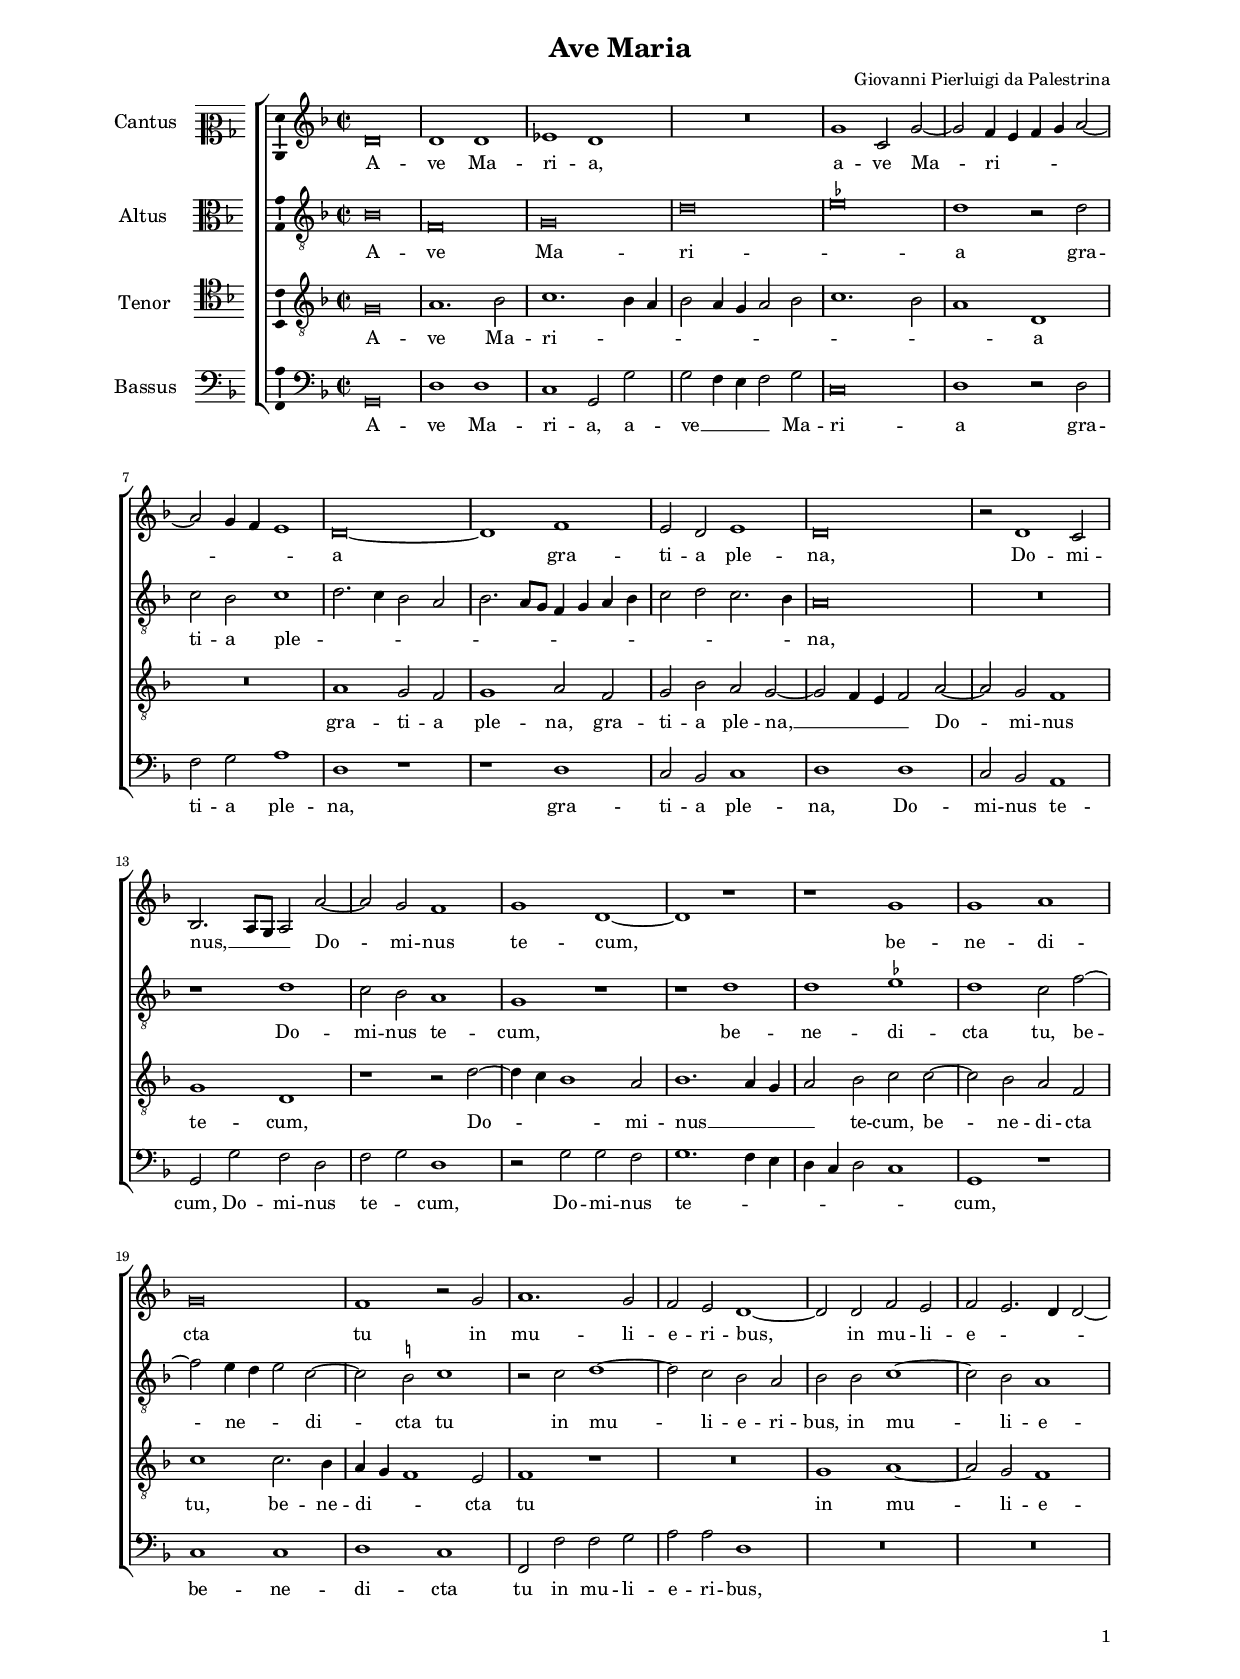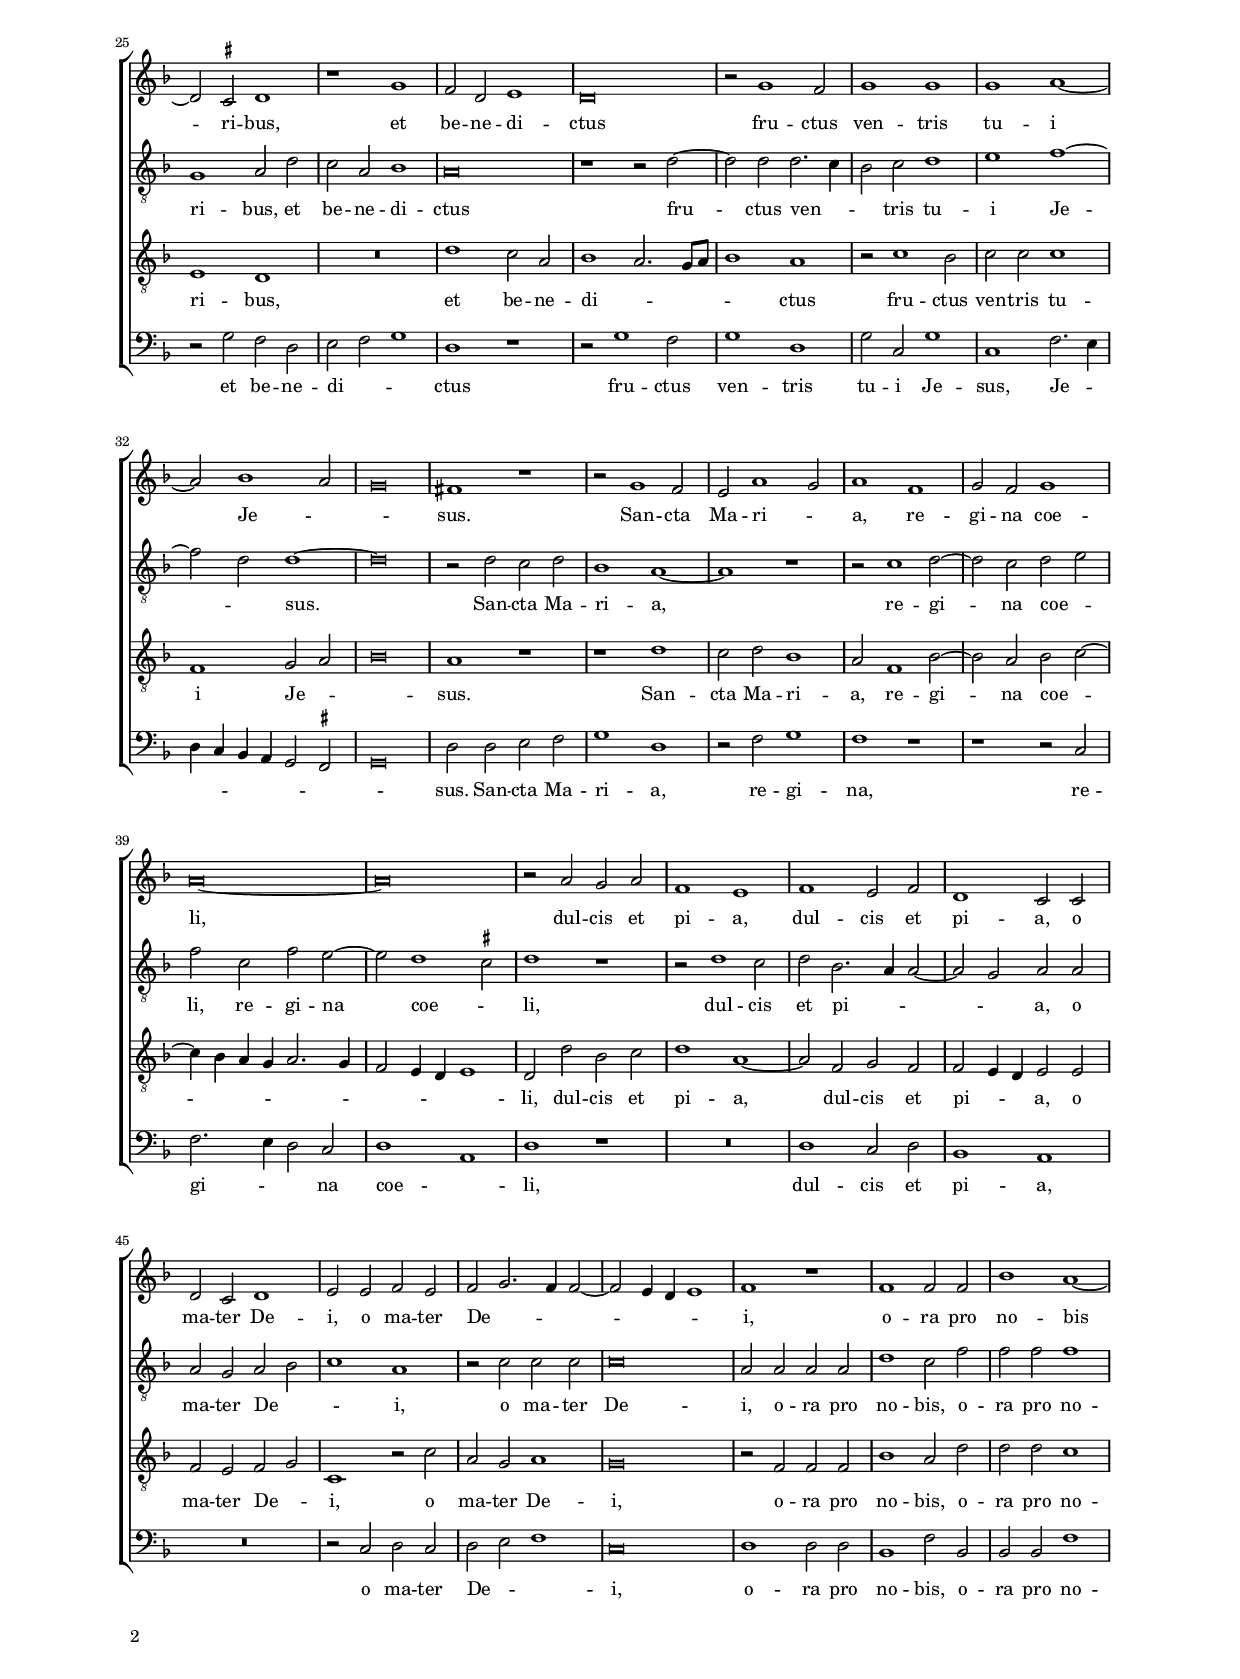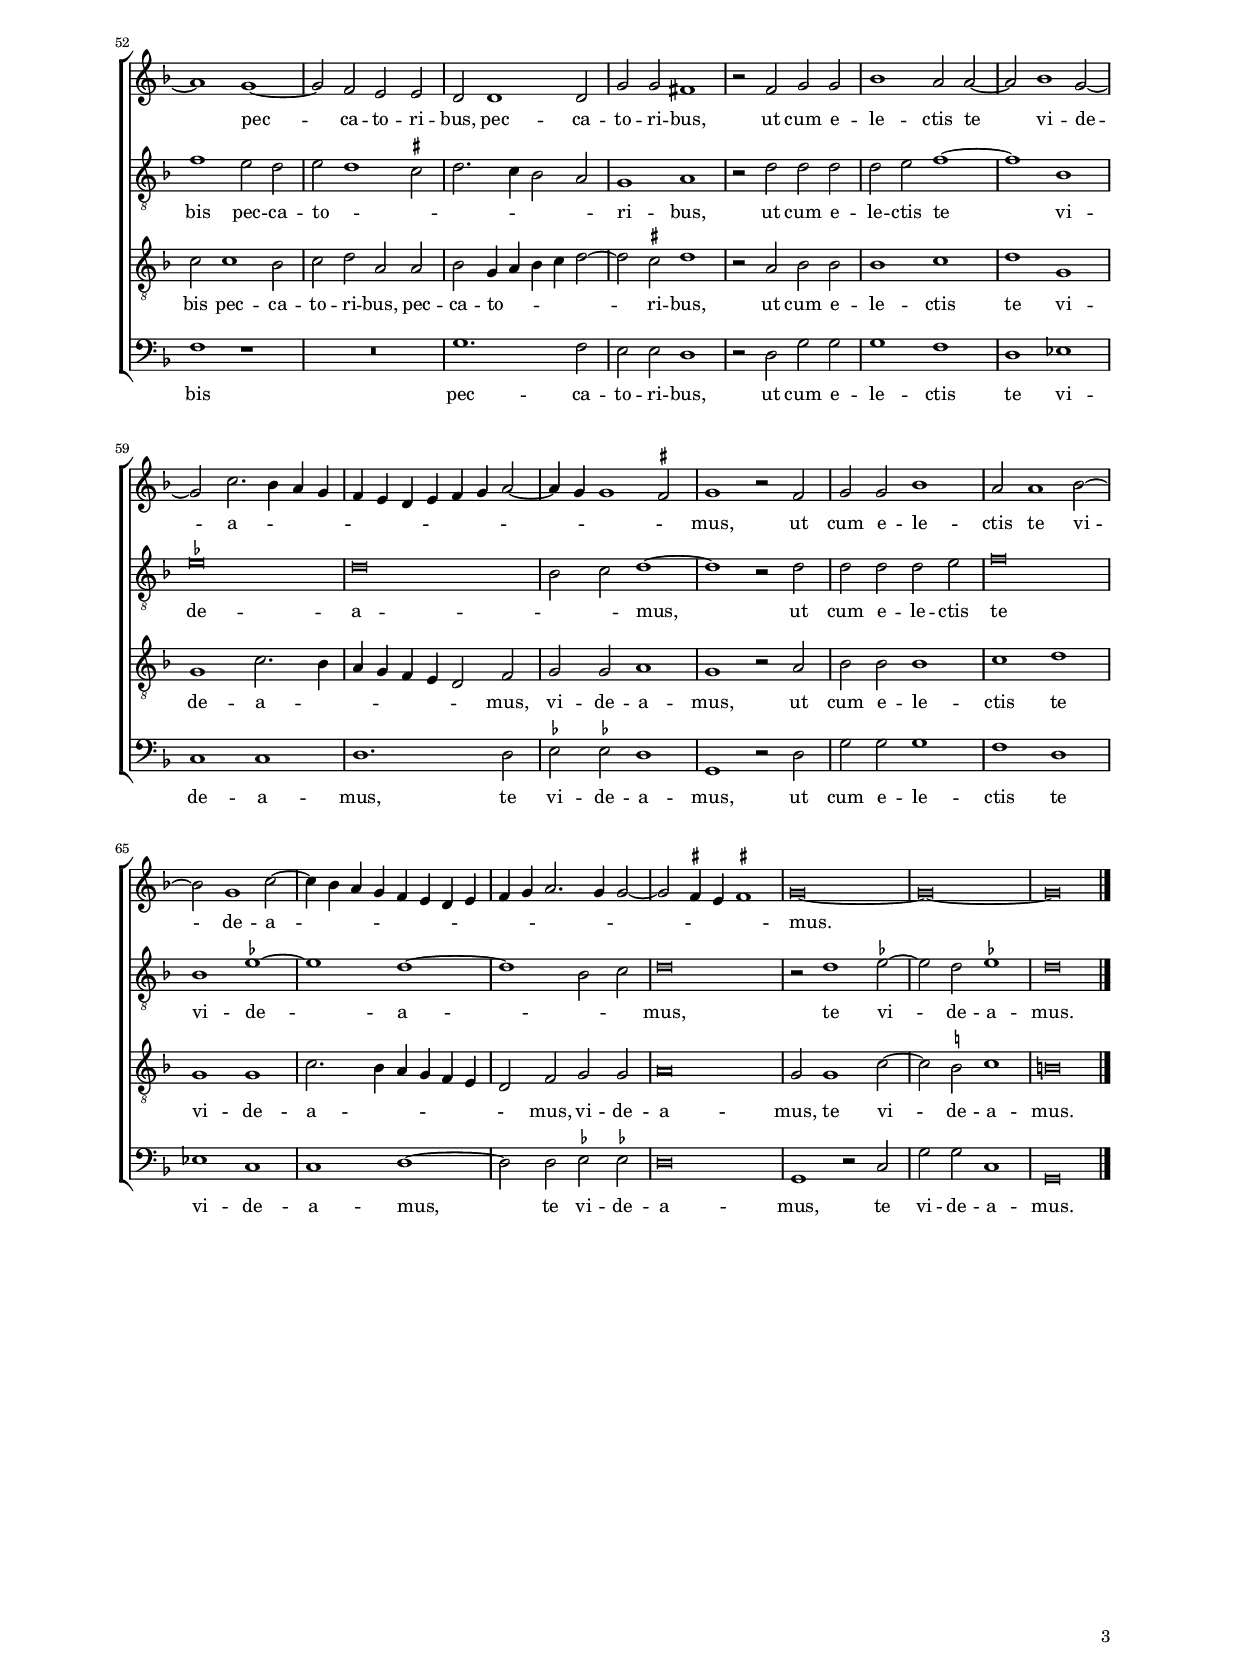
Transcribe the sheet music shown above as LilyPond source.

\header
{
  title="Ave Maria"
  composer="Giovanni Pierluigi da Palestrina"
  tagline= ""
}

\version "2.22.2"
\language deutsch
#(set-global-staff-size 15)
% #(set-default-paper-size "letter")
#(ly:set-option 'point-and-click #t)

	
global = {
    % \set Staff.autoBeaming = ##f        
	\key f \major
	\time 2/2 \set Score.measureLength = #(ly:make-moment 2/1)
    \set Score.tempoHideNote = ##t
    \tempo 2 = 90
    \skip 1*2*71 \bar "|."
	}

	ficta = { \once \set suggestAccidentals = ##t }
	
	forget = #(define-music-function (music) (ly:music?) #{
		\accidentalStyle forget
		$music
		\accidentalStyle default
		#})
	


\paper
	{
	top-margin = 1.5 \cm
	bottom-margin = 0.9 \cm
	left-margin = 2.2 \cm
	right-margin = 2.2 \cm
	ragged-bottom = ##f
	ragged-last-bottom = ##t
	print-page-number = ##f
	system-system-spacing = #'((basic-distance . 17) (minimum-distance . 14) (padding . 5) (strechability . 150))
    oddFooterMarkup=\markup   \fill-line { "" \fromproperty #'page:page-number-string }
    evenFooterMarkup=\markup  \fill-line { \fromproperty #'page:page-number-string "" }
    last-bottom-spacing = #'((basic-distance . 11) (minimum-distance . 7) (padding . 4))
%	systems-per-page = 3
%   page-count = 3        
%	min-systems-per-page = 3
	}


incipitcantus = \markup { \score {
	{
	\set Staff.instrumentName = \markup { \fontsize #1 "Cantus" }
	\key f \major
	\clef mezzosoprano
	s4 \bar ""
	}
	\layout  {
	raggedright = ##t
	indent = 1.6 \cm
	line-width = 2.4\cm
	\context { \Staff \remove Time_signature_engraver }
	\override Staff.Clef.Y-extent = #'(0 . 0)
	}} \hspace #1 }
	
      
incipitaltus = \markup { \score {
	{
	\set Staff.instrumentName = \markup { \fontsize #1 "Altus" }
	\key f \major
	\clef alto
	s4 \bar ""
	}
	\layout  {
	raggedright = ##t
	indent = 1.6 \cm
	line-width = 2.4\cm
	\context { \Staff \remove Time_signature_engraver }
	\override Staff.Clef.Y-extent = #'(0 . 0)
	}} \hspace #1 }


incipittenor = \markup { \score {
	{
	\set Staff.instrumentName = \markup { \fontsize #1 "Tenor" }
	\key f \major
	\clef tenor
	s4 \bar ""
	}
	\layout  {
	raggedright = ##t
	indent = 1.6 \cm
	line-width = 2.4\cm
	\context { \Staff \remove Time_signature_engraver }
	\override Staff.Clef.Y-extent = #'(0 . 0)
	}} \hspace #1 }


incipitbassus = \markup { \score {
	{
	\set Staff.instrumentName = \markup { \fontsize #1 "Bassus" }
	\key f \major
	\clef bass
	s4 \bar ""
	}
	\layout  {
	raggedright = ##t
	indent = 1.6 \cm
	line-width = 2.4\cm
	\context { \Staff \remove Time_signature_engraver }
	\override Staff.Clef.Y-extent = #'(0 . 0)
	}} \hspace #1 }


cantus =  \relative c''
	{
	d,\breve
	d1 d
	es1 d
	R\breve
%5
    g1 c,2 g'~ |
	g2 f4 e f g a2~ \break \noPageBreak
	a2 g4 f e1
	d\breve~
	d1 f
%10
	e2 d e1 |
	d\breve
	r2 d1 c2 \break \noPageBreak
	b2. a8 g a2 a'~
	a2 g f1
%15
	g1 d~ |
	d1 r
	r1 g
	g1 a \break \noPageBreak
	g\breve
%20
	f1 r2 g |
	a1. g2
	f2 e d1~
	d2 d f e
	f2 e2. d4 d2~ \pageBreak
%25
	d2 \ficta cis d1 |
	r1 g
	f2 d e1
	d\breve
	r2 g1 f2
%30
	g1 g |
	g1 a~  \break \noPageBreak
	a2 b1 a2
	g\breve
	fis1 r
%35
	r2 g1 f2 |
	e2 a1 g2
	a1 f
	g2 f g1 \break \noPageBreak
	a\breve~ 
%40
	a\breve |
	r2 a g a
	f1 e
	f1 e2 f
	d1 c2 c  \break \noPageBreak
%45
	d2 c d1 |
	e2 e f e
	f2 g2. f4 f2~
	f2 e4 d e1
	f1 r
%50
	f1 f2 f |
	b1 a~ \pageBreak
	a1 g~
	g2 f e e
	d2 d1 d2
%55
	g2 g fis1 |
	r2 f g g
	b1 a2 a~
	a2 b1 g2~ \break \noPageBreak
	g2 c2. b4 a g
%60
	f4 e d e f g a2~ |
	a4 g g1 \ficta fis2
	g1 r2 f
	g2 g b1
	a2 a1 b2~ \break \noPageBreak
%65
	b2 g1 c2~ |
	c4 b a g f e d e
	f4 g a2. g4 g2~
	g2 \ficta fis4 e \ficta fis!1
	g\breve~
%70
	g\breve~ |
	g\breve |
        
	}


altus =  \relative c'
	{
	b\breve
	f\breve
	g\breve
	d'\breve
%5
	\ficta es\breve |
	d1 r2 d
	c2 b c1
	d2. c4 b2 a
	b2. a8 g f4 g a b
%10
	c2 d c2. b4 |
	a\breve
	R\breve
	r1 d
	c2 b a1
%15
	g1 r |
	r1 d'
	d1 \ficta es
	d1 c2 f~
	f2 e4 d e2 c~
%20
	c2 \ficta h c1 |
	r2 c d1~
	d2 c b a
	b2 b c1~
	c2 b a1
%25
	g1 a2 d |
	c2 a b1
	a\breve
	r1 r2 d~
	d2 d d2. c4
%30
	b2 c d1 |
	e1 f~
	f2 d d1~
	d\breve
	r2 d c d
%35
	b1 a~ |
	a1 r
	r2 c1 d2~
	d2 c d e
	f2 c f e~
%40
	e2 d1 \ficta cis2 |
	d1 r
	r2 d1 c2
	d2 b2. a4 a2~
	a2 g a a
%45
	a2 g a b |
	c1 a
	r2 c c c
	c\breve
	a2 a a a
%50
	d1 c2 f |
	f2 f f1
	f1 e2 d
	e2 d1 \ficta cis2
	d2. c4 b2 a
%55
	g1 a |
	r2 d d d
	d2 e f1~
	f1 b,
	\ficta es\breve
%60
	d\breve |
	b2 c d1~
	d1 r2 d
	d2 d d e
	f\breve
%65
	b,1 \ficta es~ |
	\ficta es1 d~
	d1 b2 c
	d\breve
	r2 d1 \ficta es2~
%70
	\ficta es2 d \ficta es!1 |
	d\breve |
	}


tenor =  \relative c'
	{
	g\breve
	a1. b2
	c1. b4 a
	b2 a4 g a2 b
%5
	c1. b2 |
	a1 d,
	R\breve
	a'1 g2 f
	g1 a2 f
%10
	g2 b a g~ |
	g2 f4 e f2 a~
	a2 g f1
	g1 d
	r1 r2 d'~
%15
	d4 c b1 a2 |
	b1. a4 g
	a2 b c c~
	c2 b a f
	c'1 c2. b4
%20
	a4 g f1 e2 |
	f1 r
	R\breve
	g1 a~
	a2 g f1
%25
	e1 d |
	R\breve
	d'1 c2 a
	b1 a2. g8 a
	b1 a
%30
	r2 c1 b2 |
	c2 c c1
	f,1 g2 a
	b\breve
	a1 r
%35
	r1 d |
	c2 d b1
	a2 f1 b2~
	b2 a b c~
	c4 b a g a2. g4
%40
	f2 e4 d e1 |
	d2 d' b c
	d1 a~
	a2 f g f
	f2 e4 d e2 e
%45
	f2 e f g |
	c,1 r2 c'
	a2 g a1
	g\breve
	r2 f f f
%50
	b1 a2 d |
	d2 d c1
	c2 c1 b2
	c2 d a a
	b2 g4 a b c d2~
%55
	d2 \ficta cis d1 |
	r2 a b b
	b1 c
	d1 g,
	g1 c2. b4
%60
	a4 g f e d2 f |
	g2 g a1
	g1 r2 a
	b2 b b1
	c1 d
%65
	g,1 g |
	c2. b4 a g f e
	d2 f g g
	a\breve
	g2 g1 c2~
%70
	c2 \ficta h c1 |
	h\breve |        
	}


bassus  =  \relative c
	{
	g\breve
	d'1 d
	c1 g2 g'
	g2 f4 e f2 g
%5
	c,\breve |
	d1 r2 d
	f2 g a1
	d,1 r
	r1 d
%10
	c2 b c1 |
	d1 d
	c2 b a1
	g2 g' f d
	f2 g d1
%15
	r2 g g f |
	g1. f4 e
	d4 c d2 c1
	g1 r
	c1 c
%20
	d1 c |
	f,2 f' f g
	a2 a d,1
	R\breve
	R\breve
%25
	r2 g f d |
	e2 f g1
	d1 r
	r2 g1 f2
	g1 d
%30
	g2 c, g'1 |
	c,1 f2. e4
	d4 c b a g2 \ficta fis
	g\breve
	d'2 d e f
%35
	g1 d |
	r2 f g1
	f1 r
	r1 r2 c
	f2. e4 d2 c
%40
	d1 a |
	d1 r
	R\breve
	d1 c2 d
	b1 a
%45
	R\breve |
	r2 c d c
	d2 e f1
	c\breve
	d1 d2 d
%50
	b1 f'2 b, |
	b2 b f'1
	f1 r
	R\breve
	g1. f2
%55
	e2 e d1 |
	r2 d g g
	g1 f
	d1 es
	c1 c
%60
	d1. d2 |
	\ficta es2 \ficta es! d1
	g,1 r2 d'
	g2 g g1
	f1 d
%65
	es1 c |
	c1 d~
	d2 d \ficta es \ficta es!
	d\breve
	g,1 r2 c
%70
	g'2 g c,1 |
	g\breve |
	}

lyricscantus = \lyricmode {
	A -- ve Ma -- ri -- a,
    a -- ve Ma -- ri -- _ _ _ _ _ _ _ a gra -- ti -- a ple -- na,
    Do -- mi -- nus, __ _ _ _
    Do -- mi -- nus te -- cum,
    be -- ne -- di -- cta tu in mu -- li -- e -- ri -- bus,
    in mu -- li -- e -- _ _ _ ri -- bus,
    et be -- ne -- di -- ctus fru -- ctus ven -- tris tu -- i Je -- _ _ sus.
    San -- cta Ma -- ri -- _ a, re -- gi -- na coe -- li,
    dul -- cis et pi -- a,
    dul -- cis et pi -- a,
    o ma -- ter De -- i,
    o ma -- ter De -- _ _ _ _ _ _ i,
    o -- ra pro no -- bis pec -- ca -- to -- ri -- bus,
    pec -- ca -- to -- ri -- bus,
    ut cum e -- le -- ctis te vi -- de -- a -- _ _ _ _ _ _ _ _ _ _ _ _ _ mus,
    ut cum e -- le -- ctis te vi -- de -- a -- _ _ _ _ _ _ _ _ _ _ _ _ _ _ _ mus.
	}


lyricsaltus = \lyricmode {
	A -- ve Ma -- ri -- _ a gra -- ti -- a ple -- _ _ _ _ _ _ _ _ _ _ _ _ _ _ _ na,
    Do -- mi -- nus te -- cum,
    be -- ne -- di -- cta tu,
    be -- ne -- _ _ di -- cta tu in mu -- li -- e -- ri -- bus,
    in mu -- li -- e -- ri -- bus,
    et be -- ne -- di -- ctus fru -- ctus ven -- _ _ tris tu -- i Je -- _ sus.
    San -- cta Ma -- ri -- a, re -- gi -- na coe -- _ li,
    re -- gi -- na coe -- _ li,
    dul -- cis et pi -- _ _ _ a,
    o ma -- ter De -- _ _ i,
    o ma -- ter De -- i,
    o -- ra pro no -- bis,
    o -- ra pro no -- bis pec -- ca -- to -- _ _ _ _ _ _ ri -- bus,
    ut cum e -- le -- ctis te vi -- de -- a -- _ _ mus,
    ut cum e -- le -- ctis te vi -- de -- a -- _ _ mus,
    te vi -- de -- a -- mus.
	}


lyricstenor = \lyricmode {
	A -- ve Ma -- ri -- _ _ _ _ _ _ _ _ _ _ a gra -- ti -- a ple -- na,
    gra -- ti -- a ple -- na, __ _ _ _
    Do -- mi -- nus te -- cum,
    Do -- _ _ mi -- nus __ _ _ _ te -- cum,
    be -- ne -- di -- cta tu,
    be -- ne -- di -- _ _ cta tu in mu -- li -- e -- ri -- bus,
    et be -- ne -- di -- _ _ _ _ ctus fru -- ctus ven -- tris tu -- i Je -- _ _ sus.
    San -- cta Ma -- ri -- a, re -- gi -- na coe -- _ _ _ _ _ _ _ _ _ _ li,
    dul -- cis et pi -- a,
    dul -- cis et pi -- _ _ a,
    o ma -- ter De -- _ i,
    o ma -- ter De -- i,
    o -- ra pro no -- bis,
    o -- ra pro no -- bis pec -- ca -- to -- ri -- bus,
    pec -- ca -- to -- _ _ _ _ ri -- bus,
    ut cum e -- le -- ctis te vi -- de -- a -- _ _ _ _ _ _ mus,
    vi -- de -- a -- mus,
    ut cum e -- le -- ctis te vi -- de -- a -- _ _ _ _ _ _ mus,
    vi -- de -- a -- mus,
    te vi -- de -- a -- mus.
	}


lyricsbassus = \lyricmode {
	A -- ve Ma -- ri -- a,
    a -- ve __ _ _ _ Ma -- ri -- a gra -- ti -- a ple -- na,
    gra -- ti -- a ple -- na,
    Do -- mi -- nus te -- cum,
    Do -- mi -- nus te -- _ cum,
    Do -- mi -- nus te -- _ _ _ _ _ _ cum,
    be -- ne -- di -- cta tu in mu -- li -- e -- ri -- bus,
    et be -- ne -- di -- _ _ ctus fru -- ctus ven -- tris tu -- i Je -- sus,
    Je -- _ _ _ _ _ _ _ _ sus.
    San -- cta Ma -- ri -- a, re -- gi -- na,
    re -- gi -- _ _ na coe -- _ li,
    dul -- cis et pi -- a,
    o ma -- ter De -- _ _ i,
    o -- ra pro no -- bis,
    o -- ra pro no -- bis pec -- ca -- to -- ri -- bus,
    ut cum e -- le -- ctis te vi -- de -- a -- mus,
    te vi -- de -- a -- mus,
    ut cum e -- le -- ctis te vi -- de -- a -- mus,
    te vi -- de -- a -- mus,
    te vi -- de -- a -- mus.
	}


\score
{  
	\transpose c c {
	\new ChoirStaff \with { \override StaffGrouper.staff-staff-spacing.basic-distance = #12 }
	<<

	\new Staff << \global
	\new Voice="v1" {
		\set Staff.instrumentName=\incipitcantus
        %       \set Staff.instrumentName="S"
		\set Staff.midiInstrument = "reed organ"
		\clef "violin"
		\cantus }
	\new Lyrics \lyricsto "v1" {\lyricscantus }
	>>


	\new Staff << \global
	\new Voice="v2" {
		\set Staff.instrumentName=\incipitaltus
        %       \set Staff.instrumentName="A"
		\set Staff.midiInstrument = "reed organ"
        \clef "G_8" % "violin"
		\altus}
	\new Lyrics \lyricsto "v2" {\lyricsaltus }
	>>


	\new Staff << \global
	\new Voice="v3" {
		\set Staff.instrumentName=\incipittenor
        %       \set Staff.instrumentName="T"
		\set Staff.midiInstrument = "reed organ"
		\clef "G_8"
		\tenor }
	\new Lyrics \lyricsto "v3" {\lyricstenor }
	>>


	\new Staff << \global
	\new Voice="v4" {
		\set Staff.instrumentName=\incipitbassus
        %       \set Staff.instrumentName="B"
		\set Staff.midiInstrument = "reed organ"
		\clef "bass" 
		\bassus }
	\new Lyrics \lyricsto "v4" {\lyricsbassus}
	>>

	>>
	} % transpose

	\layout
	{
	indent = 2.3 \cm
	\context { \Lyrics \override VerticalAxisGroup.nonstaff-relatedstaff-spacing.padding = #1.2 }
%	\context { \Lyrics \override LyricText.font-size = #1 }
	\context { \Staff \override TimeSignature.break-visibility = #end-of-line-invisible }
    \context { \Staff \consists "Ambitus_engraver" }
	\context { \Score \override BarNumber.padding = #2 }
	\context { \Voice \override NoteHead.style = #'baroque }
	}

\midi
	{
	}
	
}


% EOF
